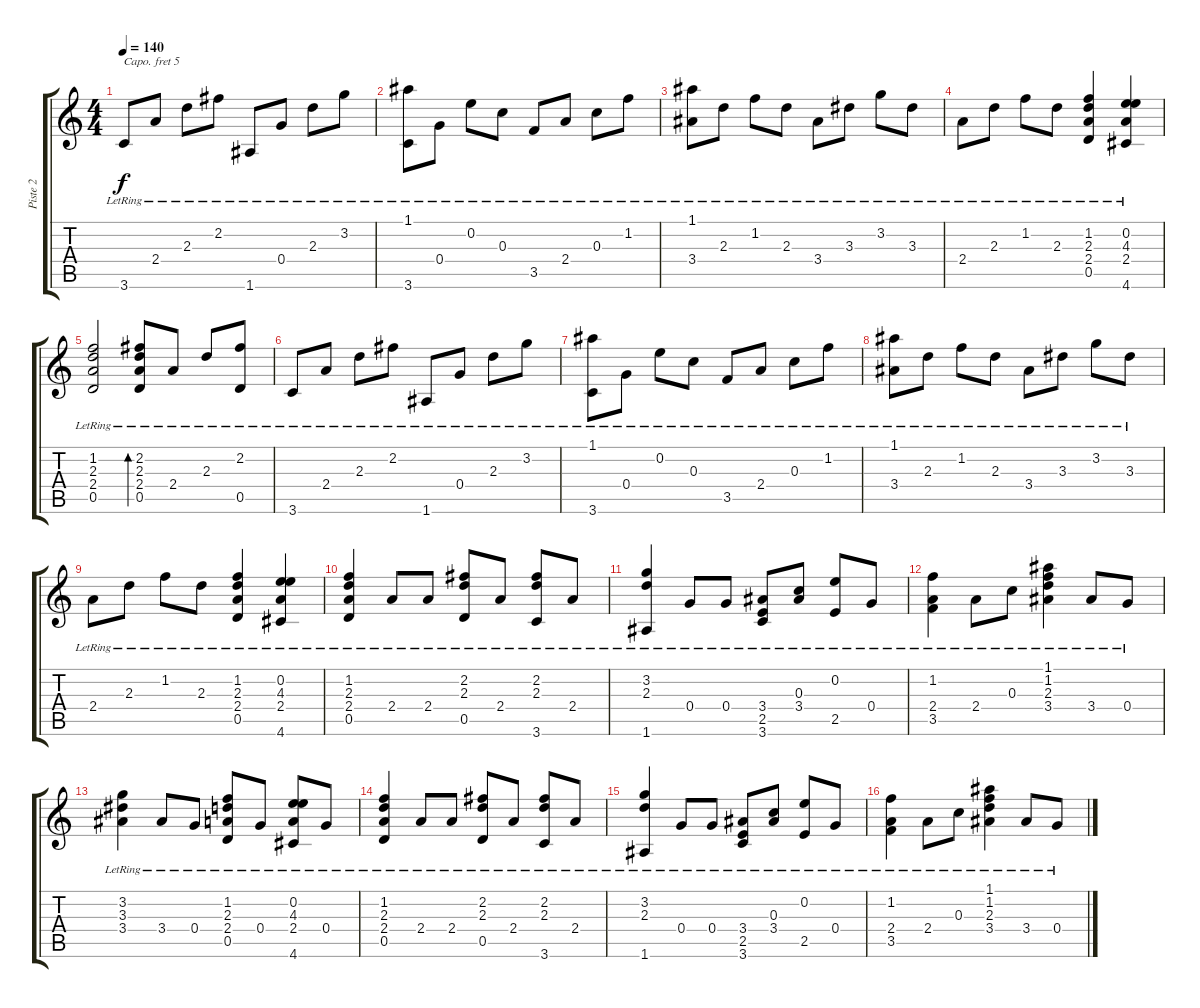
\track ("Piste 2" "Piste 2") {instrument acousticguitarsteel}
\staff {score tabs}
\capo 5
\tuning (E4 B3 G3 D3 A2 E2) {hide}
\ts (4 4)
\tempo 140
\clef g2
\ks c
3.6{lr}.8{dy f} 2.4{lr}.8 2.3{lr}.8 2.2{lr}.8 1.6{lr}.8 0.4{lr}.8 2.3{lr}.8 3.2{lr}.8 |
(1.1{lr} 3.6{lr}).8 0.4{lr}.8 0.2{lr}.8 0.3{lr}.8 3.5{lr}.8 2.4{lr}.8 0.3{lr}.8 1.2{lr}.8 |
(1.1{lr} 3.4{lr}).8 2.3{lr}.8 1.2{lr}.8 2.3{lr}.8 3.4{lr}.8 3.3{lr}.8 3.2{lr}.8 3.3{lr}.8 |
2.4{lr}.8 2.3{lr}.8 1.2{lr}.8 2.3{lr}.8 (1.2{lr} 2.3{lr} 2.4{lr} 0.5{lr}).4 (0.2{lr} 4.3{lr} 2.4{lr} 4.6{lr}).4 |
(1.2{lr} 2.3{lr} 2.4{lr} 0.5{lr}).2 (2.2{lr} 2.3{lr} 2.4{lr} 0.5{lr}).8{bd 240} 2.4{lr}.8 2.3{lr}.8 (2.2{lr} 0.5{lr}).8 |
3.6{lr}.8 2.4{lr}.8 2.3{lr}.8 2.2{lr}.8 1.6{lr}.8 0.4{lr}.8 2.3{lr}.8 3.2{lr}.8 |
(1.1{lr} 3.6{lr}).8 0.4{lr}.8 0.2{lr}.8 0.3{lr}.8 3.5{lr}.8 2.4{lr}.8 0.3{lr}.8 1.2{lr}.8 |
(1.1{lr} 3.4{lr}).8 2.3{lr}.8 1.2{lr}.8 2.3{lr}.8 3.4{lr}.8 3.3{lr}.8 3.2{lr}.8 3.3{lr}.8 |
2.4{lr}.8 2.3{lr}.8 1.2{lr}.8 2.3{lr}.8 (1.2{lr} 2.3{lr} 2.4{lr} 0.5{lr}).4 (0.2{lr} 4.3{lr} 2.4{lr} 4.6{lr}).4 |
(1.2{lr} 2.3{lr} 2.4{lr} 0.5{lr}).4 2.4{lr}.8 2.4{lr}.8 (2.2{lr} 2.3{lr} 0.5{lr}).8 2.4{lr}.8 (2.2{lr} 2.3{lr} 3.6{lr}).8 2.4{lr}.8 |
(3.2{lr} 2.3{lr} 1.6{lr}).4 0.4{lr}.8 0.4{lr}.8 (3.4{lr} 2.5{lr} 3.6{lr}).8 (0.3{lr} 3.4{lr}).8 (0.2{lr} 2.5{lr}).8 0.4{lr}.8 |
(1.2{lr} 2.4{lr} 3.5{lr}).4 2.4{lr}.8 0.3{lr}.8 (1.1{lr} 1.2{lr} 2.3{lr} 3.4{lr}).4 3.4{lr}.8 0.4{lr}.8 |
(3.2{lr} 3.3{lr} 3.4{lr}).4 3.4{lr}.8 0.4{lr}.8 (1.2{lr} 2.3{lr} 2.4{lr} 0.5{lr}).8 0.4{lr}.8 (0.2{lr} 4.3{lr} 2.4{lr} 4.6{lr}).8 0.4{lr}.8 |
(1.2{lr} 2.3{lr} 2.4{lr} 0.5{lr}).4 2.4{lr}.8 2.4{lr}.8 (2.2{lr} 2.3{lr} 0.5{lr}).8 2.4{lr}.8 (2.2{lr} 2.3{lr} 3.6{lr}).8 2.4{lr}.8 |
(3.2{lr} 2.3{lr} 1.6{lr}).4 0.4{lr}.8 0.4{lr}.8 (3.4{lr} 2.5{lr} 3.6{lr}).8 (0.3{lr} 3.4{lr}).8 (0.2{lr} 2.5{lr}).8 0.4{lr}.8 |
(1.2{lr} 2.4{lr} 3.5{lr}).4 2.4{lr}.8 0.3{lr}.8 (1.1{lr} 1.2{lr} 2.3{lr} 3.4{lr}).4 3.4{lr}.8 0.4{lr}.8
